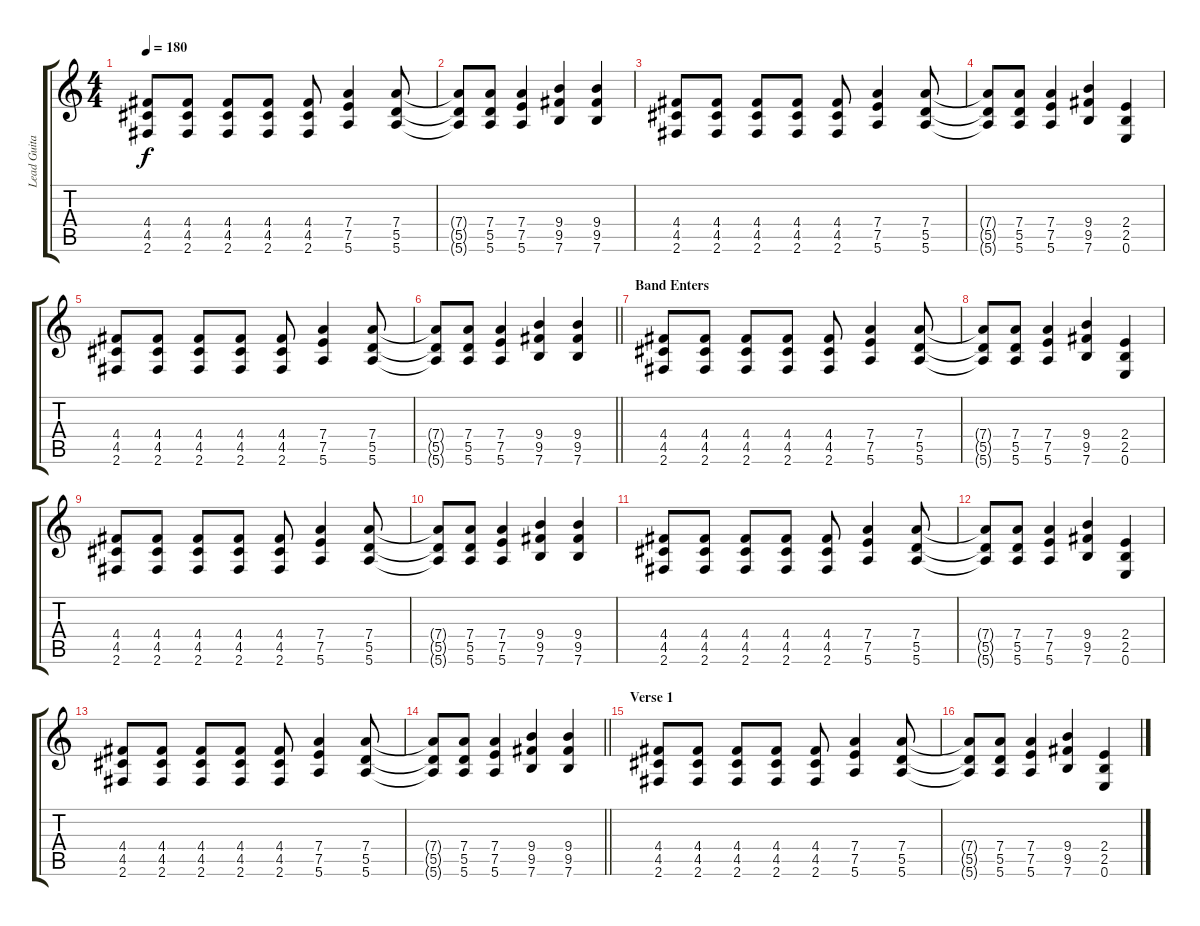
\track ("Lead Guitar" "Lead Guita") {instrument distortionguitar}
\staff {score tabs}
\tuning (E4 B3 G3 D3 A2 E2) {hide}
\ts (4 4)
\tempo 180
\clef g2
\ks c
(4.4 4.5 2.6).8{dy f} (4.4 4.5 2.6).8 (4.4 4.5 2.6).8 (4.4 4.5 2.6).8 (4.4 4.5 2.6).8 (7.4 7.5 5.6).4 (7.4 5.5 5.6).8 |
(7.4{t} 5.5{t} 5.6{t}).8 (7.4 5.5 5.6).8 (7.4 7.5 5.6).4 (9.4 9.5 7.6).4 (9.4 9.5 7.6).4 |
(4.4 4.5 2.6).8 (4.4 4.5 2.6).8 (4.4 4.5 2.6).8 (4.4 4.5 2.6).8 (4.4 4.5 2.6).8 (7.4 7.5 5.6).4 (7.4 5.5 5.6).8 |
(7.4{t} 5.5{t} 5.6{t}).8 (7.4 5.5 5.6).8 (7.4 7.5 5.6).4 (9.4 9.5 7.6).4 (2.4 2.5 0.6).4 |
(4.4 4.5 2.6).8 (4.4 4.5 2.6).8 (4.4 4.5 2.6).8 (4.4 4.5 2.6).8 (4.4 4.5 2.6).8 (7.4 7.5 5.6).4 (7.4 5.5 5.6).8 |
\barLineRight lightlight
(7.4{t} 5.5{t} 5.6{t}).8 (7.4 5.5 5.6).8 (7.4 7.5 5.6).4 (9.4 9.5 7.6).4 (9.4 9.5 7.6).4 |
\section ("" "Band Enters")
(4.4 4.5 2.6).8 (4.4 4.5 2.6).8 (4.4 4.5 2.6).8 (4.4 4.5 2.6).8 (4.4 4.5 2.6).8 (7.4 7.5 5.6).4 (7.4 5.5 5.6).8 |
(7.4{t} 5.5{t} 5.6{t}).8 (7.4 5.5 5.6).8 (7.4 7.5 5.6).4 (9.4 9.5 7.6).4 (2.4 2.5 0.6).4 |
(4.4 4.5 2.6).8 (4.4 4.5 2.6).8 (4.4 4.5 2.6).8 (4.4 4.5 2.6).8 (4.4 4.5 2.6).8 (7.4 7.5 5.6).4 (7.4 5.5 5.6).8 |
(7.4{t} 5.5{t} 5.6{t}).8 (7.4 5.5 5.6).8 (7.4 7.5 5.6).4 (9.4 9.5 7.6).4 (9.4 9.5 7.6).4 |
(4.4 4.5 2.6).8 (4.4 4.5 2.6).8 (4.4 4.5 2.6).8 (4.4 4.5 2.6).8 (4.4 4.5 2.6).8 (7.4 7.5 5.6).4 (7.4 5.5 5.6).8 |
(7.4{t} 5.5{t} 5.6{t}).8 (7.4 5.5 5.6).8 (7.4 7.5 5.6).4 (9.4 9.5 7.6).4 (2.4 2.5 0.6).4 |
(4.4 4.5 2.6).8 (4.4 4.5 2.6).8 (4.4 4.5 2.6).8 (4.4 4.5 2.6).8 (4.4 4.5 2.6).8 (7.4 7.5 5.6).4 (7.4 5.5 5.6).8 |
\barLineRight lightlight
(7.4{t} 5.5{t} 5.6{t}).8 (7.4 5.5 5.6).8 (7.4 7.5 5.6).4 (9.4 9.5 7.6).4 (9.4 9.5 7.6).4 |
\section ("" "Verse 1")
(4.4 4.5 2.6).8 (4.4 4.5 2.6).8 (4.4 4.5 2.6).8 (4.4 4.5 2.6).8 (4.4 4.5 2.6).8 (7.4 7.5 5.6).4 (7.4 5.5 5.6).8 |
(7.4{t} 5.5{t} 5.6{t}).8 (7.4 5.5 5.6).8 (7.4 7.5 5.6).4 (9.4 9.5 7.6).4 (2.4 2.5 0.6).4
